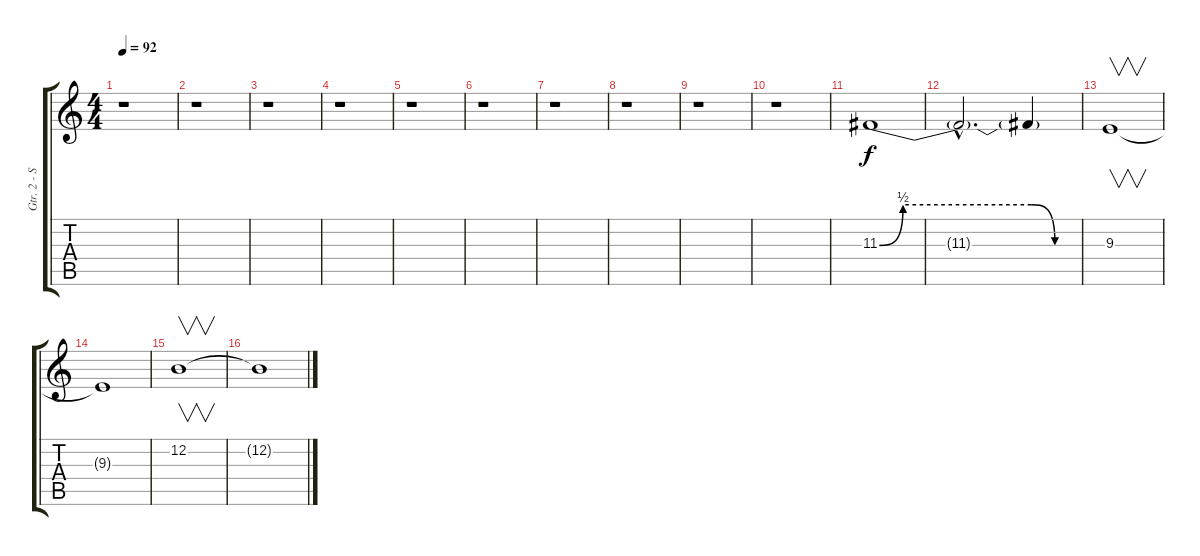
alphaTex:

\track ("Gtr. 2 - Synth Violin" "Gtr. 2 - S") {instrument lead2sawtooth}
\staff {score tabs}
\tuning (E4 B3 G3 D3 A2 E2) {hide}
\ts (4 4)
\tempo 92
\clef g2
\ks c
r.1{dy f} |
r.1 |
r.1 |
r.1 |
r.1 |
r.1 |
r.1 |
r.1 |
r.1 |
r.1 |
11.3{be (custom 0 0 7 2 45 2 52 0 60 0)}.1 |
11.3{hac t}.2{d} 11.3{t}.4 |
9.3.1{v} |
9.3{t}.1 |
12.2.1{v} |
12.2{t}.1
